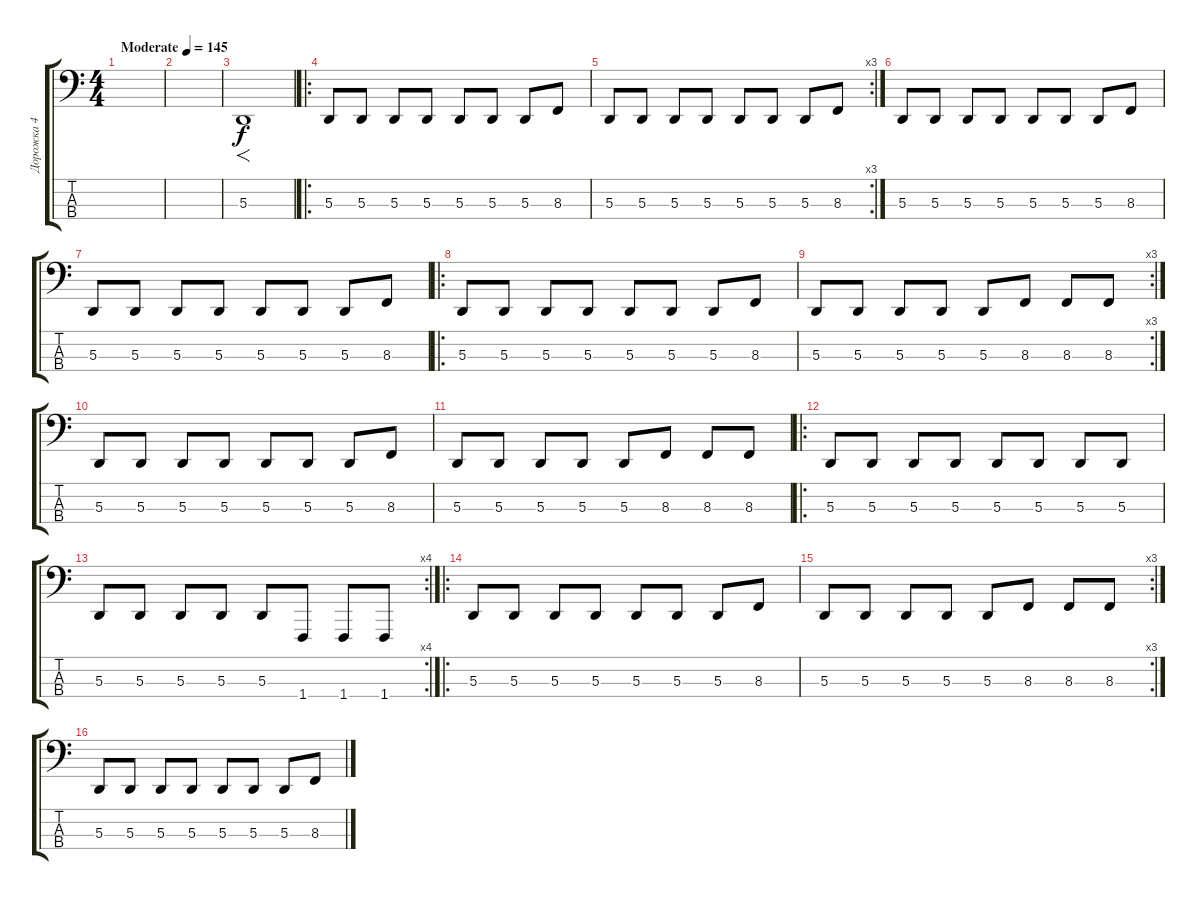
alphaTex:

\track ("Дорожка 4" "Дорожка 4") {instrument lead8bassandlead}
\staff {score tabs}
\tuning (G2 D2 A1 E1) {hide}
\ts (4 4)
\tempo (145 "Moderate")
\clef f4
\ks c
|
|
5.3.1{f} |
\ro
5.3.8 5.3.8 5.3.8 5.3.8 5.3.8 5.3.8 5.3.8 8.3.8 |
\rc 3
5.3.8 5.3.8 5.3.8 5.3.8 5.3.8 5.3.8 5.3.8 8.3.8 |
5.3.8 5.3.8 5.3.8 5.3.8 5.3.8 5.3.8 5.3.8 8.3.8 |
5.3.8 5.3.8 5.3.8 5.3.8 5.3.8 5.3.8 5.3.8 8.3.8 |
\ro
5.3.8 5.3.8 5.3.8 5.3.8 5.3.8 5.3.8 5.3.8 8.3.8 |
\rc 3
5.3.8 5.3.8 5.3.8 5.3.8 5.3.8 8.3.8 8.3.8 8.3.8 |
5.3.8 5.3.8 5.3.8 5.3.8 5.3.8 5.3.8 5.3.8 8.3.8 |
5.3.8 5.3.8 5.3.8 5.3.8 5.3.8 8.3.8 8.3.8 8.3.8 |
\ro
5.3.8 5.3.8 5.3.8 5.3.8 5.3.8 5.3.8 5.3.8 5.3.8 |
\rc 4
5.3.8 5.3.8 5.3.8 5.3.8 5.3.8 1.4.8 1.4.8 1.4.8 |
\ro
5.3.8 5.3.8 5.3.8 5.3.8 5.3.8 5.3.8 5.3.8 8.3.8 |
\rc 3
5.3.8 5.3.8 5.3.8 5.3.8 5.3.8 8.3.8 8.3.8 8.3.8 |
5.3.8 5.3.8 5.3.8 5.3.8 5.3.8 5.3.8 5.3.8 8.3.8
